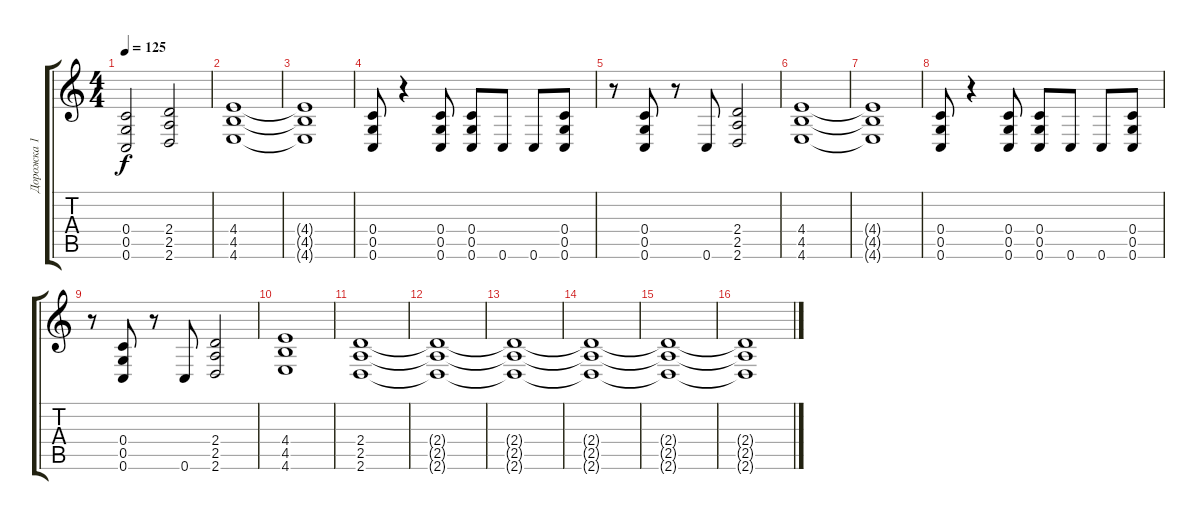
\track ("Дорожка 1" "Дорожка 1") {instrument overdrivenguitar}
\staff {score tabs}
\tuning (D4 A3 F3 C3 G2 C2) {hide}
\ts (4 4)
\tempo 125
\clef g2
\ks c
(0.4{t} 0.5{t} 0.6{t}).2{dy f} (2.4 2.5 2.6).2 |
(4.4 4.5 4.6).1 |
(4.4{t} 4.5{t} 4.6{t}).1 |
(0.4 0.5 0.6).8 r.4 (0.4 0.5 0.6).8 (0.4 0.5 0.6).8 0.6.8 0.6.8 (0.4 0.5 0.6).8 |
r.8 (0.4 0.5 0.6).8 r.8 0.6.8 (2.4 2.5 2.6).2 |
(4.4 4.5 4.6).1 |
(4.4{t} 4.5{t} 4.6{t}).1 |
(0.4 0.5 0.6).8 r.4 (0.4 0.5 0.6).8 (0.4 0.5 0.6).8 0.6.8 0.6.8 (0.4 0.5 0.6).8 |
r.8 (0.4 0.5 0.6).8 r.8 0.6.8 (2.4 2.5 2.6).2 |
(4.4 4.5 4.6).1 |
(2.4 2.5 2.6).1 |
(2.4{t} 2.5{t} 2.6{t}).1 |
(2.4{t} 2.5{t} 2.6{t}).1 |
(2.4{t} 2.5{t} 2.6{t}).1 |
(2.4{t} 2.5{t} 2.6{t}).1 |
(2.4{t} 2.5{t} 2.6{t}).1
